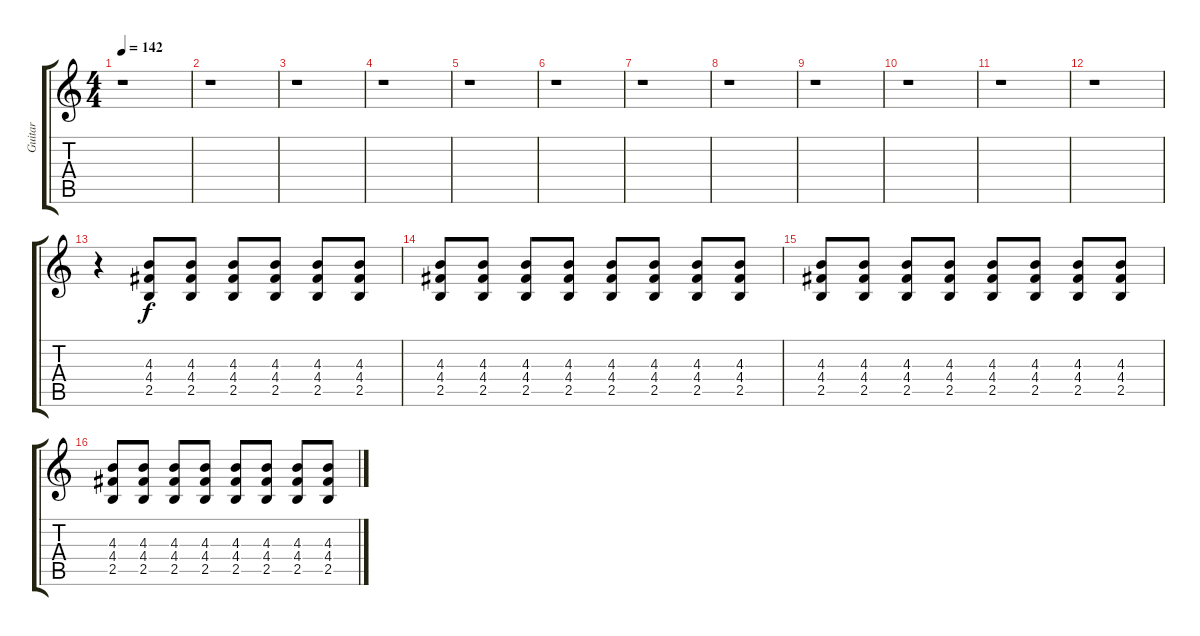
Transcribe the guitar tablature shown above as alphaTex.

\track ("Guitar" "Guitar") {instrument electricguitarmuted}
\staff {score tabs}
\tuning (E4 B3 G3 D3 A2 E2) {hide}
\ts (4 4)
\tempo 142
\clef g2
\ks c
r.1{dy f} |
r.1 |
r.1 |
r.1 |
r.1 |
r.1 |
r.1 |
r.1 |
r.1 |
r.1 |
r.1 |
r.1 |
r.4 (4.3 4.4 2.5).8 (4.3 4.4 2.5).8 (4.3 4.4 2.5).8 (4.3 4.4 2.5).8 (4.3 4.4 2.5).8 (4.3 4.4 2.5).8 |
(4.3 4.4 2.5).8 (4.3 4.4 2.5).8 (4.3 4.4 2.5).8 (4.3 4.4 2.5).8 (4.3 4.4 2.5).8 (4.3 4.4 2.5).8 (4.3 4.4 2.5).8 (4.3 4.4 2.5).8 |
(4.3 4.4 2.5).8 (4.3 4.4 2.5).8 (4.3 4.4 2.5).8 (4.3 4.4 2.5).8 (4.3 4.4 2.5).8 (4.3 4.4 2.5).8 (4.3 4.4 2.5).8 (4.3 4.4 2.5).8 |
(4.3 4.4 2.5).8 (4.3 4.4 2.5).8 (4.3 4.4 2.5).8 (4.3 4.4 2.5).8 (4.3 4.4 2.5).8 (4.3 4.4 2.5).8 (4.3 4.4 2.5).8 (4.3 4.4 2.5).8
